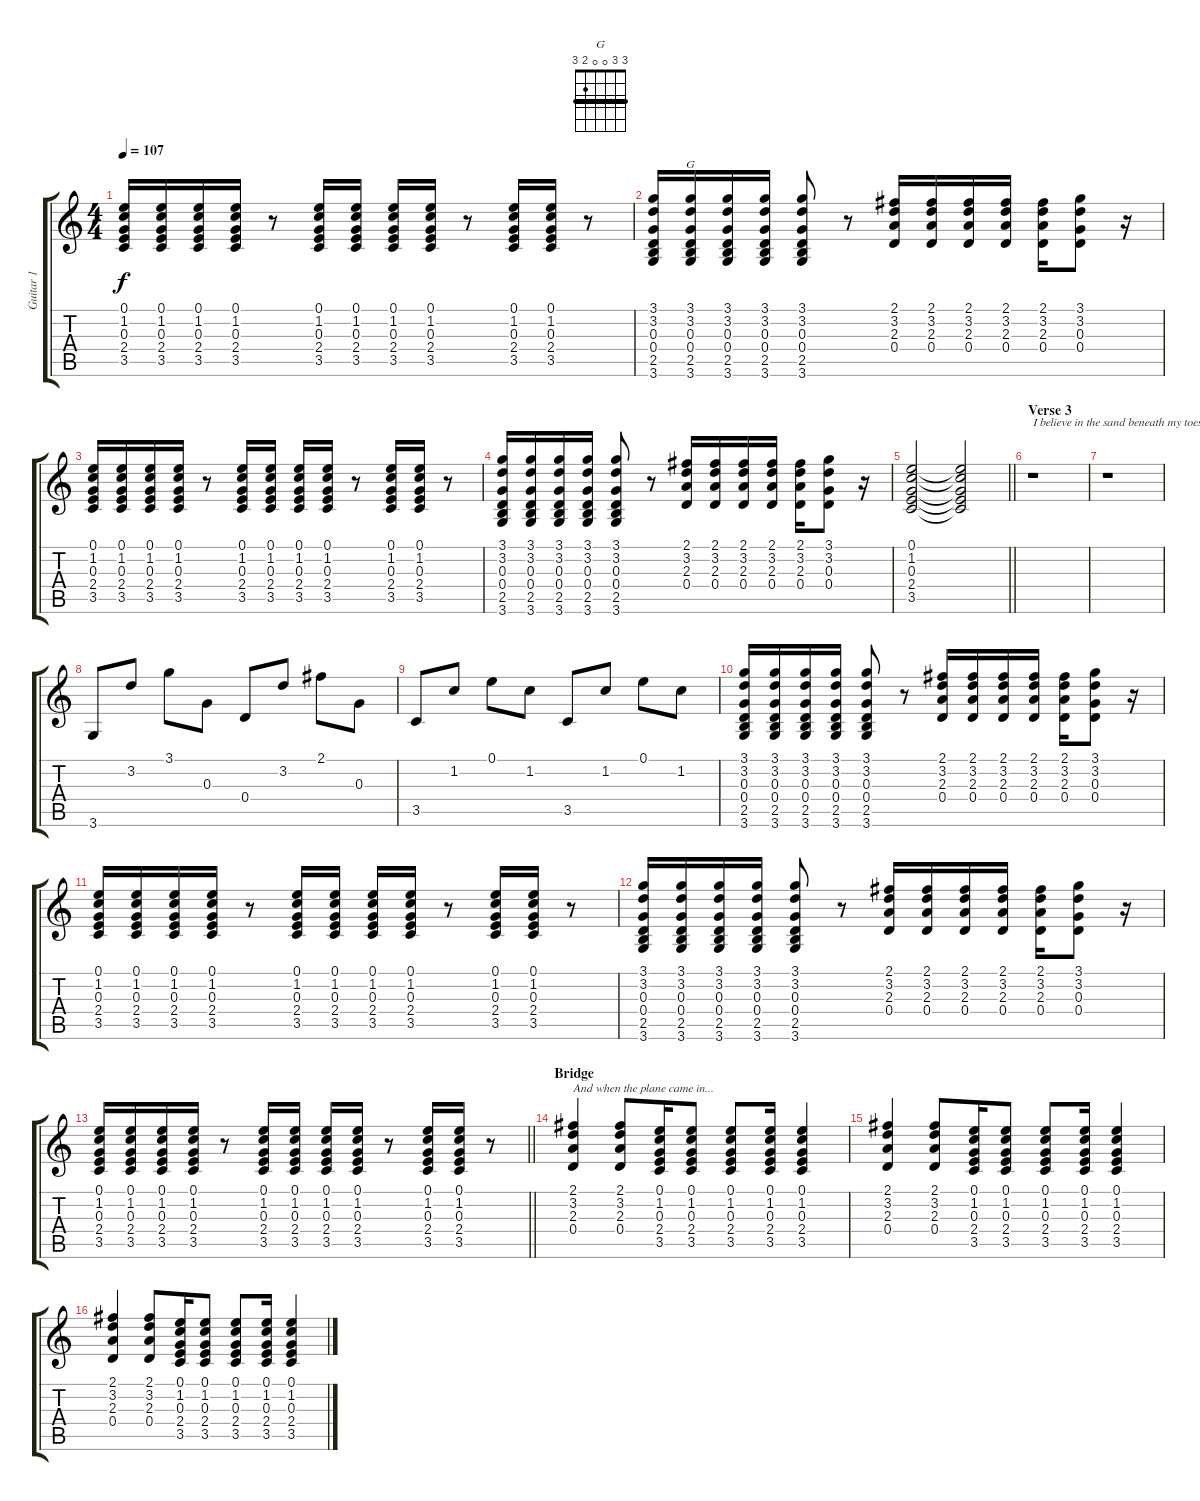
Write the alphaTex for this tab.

\track ("Guitar 1" "Guitar 1") {instrument distortionguitar}
\staff {score tabs}
\tuning (E4 B3 G3 D3 A2 E2) {hide}
\chord ("G" 3 3 0 0 2 3) {barre 3}
\ts (4 4)
\tempo 107
\clef g2
\ks c
(0.1 1.2 0.3 2.4 3.5).16{dy f} (0.1 1.2 0.3 2.4 3.5).16 (0.1 1.2 0.3 2.4 3.5).16 (0.1 1.2 0.3 2.4 3.5).16 r.8 (0.1 1.2 0.3 2.4 3.5).16 (0.1 1.2 0.3 2.4 3.5).16 (0.1 1.2 0.3 2.4 3.5).16 (0.1 1.2 0.3 2.4 3.5).16 r.8 (0.1 1.2 0.3 2.4 3.5).16 (0.1 1.2 0.3 2.4 3.5).16 r.8 |
(3.1 3.2 0.3 0.4 2.5 3.6).16 (3.1 3.2 0.3 0.4 2.5 3.6).16{ch "G"} (3.1 3.2 0.3 0.4 2.5 3.6).16 (3.1 3.2 0.3 0.4 2.5 3.6).16 (3.1 3.2 0.3 0.4 2.5 3.6).8 r.8 (2.1 3.2 2.3 0.4).16 (2.1 3.2 2.3 0.4).16 (2.1 3.2 2.3 0.4).16 (2.1 3.2 2.3 0.4).16 (2.1 3.2 2.3 0.4).16 (3.1 3.2 0.3 0.4).8 r.16 |
(0.1 1.2 0.3 2.4 3.5).16 (0.1 1.2 0.3 2.4 3.5).16 (0.1 1.2 0.3 2.4 3.5).16 (0.1 1.2 0.3 2.4 3.5).16 r.8 (0.1 1.2 0.3 2.4 3.5).16 (0.1 1.2 0.3 2.4 3.5).16 (0.1 1.2 0.3 2.4 3.5).16 (0.1 1.2 0.3 2.4 3.5).16 r.8 (0.1 1.2 0.3 2.4 3.5).16 (0.1 1.2 0.3 2.4 3.5).16 r.8 |
(3.1 3.2 0.3 0.4 2.5 3.6).16 (3.1 3.2 0.3 0.4 2.5 3.6).16 (3.1 3.2 0.3 0.4 2.5 3.6).16 (3.1 3.2 0.3 0.4 2.5 3.6).16 (3.1 3.2 0.3 0.4 2.5 3.6).8 r.8 (2.1 3.2 2.3 0.4).16 (2.1 3.2 2.3 0.4).16 (2.1 3.2 2.3 0.4).16 (2.1 3.2 2.3 0.4).16 (2.1 3.2 2.3 0.4).16 (3.1 3.2 0.3 0.4).8 r.16 |
\barLineRight lightlight
(0.1 1.2 0.3 2.4 3.5).2 (0.1{t} 1.2{t} 0.3{t} 2.4{t} 3.5{t}).2 |
\section ("" "Verse 3")
r.1{txt "I believe in the sand beneath my toes..." volume 7 balance 15 instrument acousticguitarsteel} |
r.1 |
3.6.8 3.2.8 3.1.8 0.3.8 0.4.8 3.2.8 2.1.8 0.3.8 |
3.5.8 1.2.8 0.1.8 1.2.8 3.5.8 1.2.8 0.1.8 1.2.8 |
(3.1 3.2 0.3 0.4 2.5 3.6).16{volume 14 balance 8 instrument distortionguitar} (3.1 3.2 0.3 0.4 2.5 3.6).16 (3.1 3.2 0.3 0.4 2.5 3.6).16 (3.1 3.2 0.3 0.4 2.5 3.6).16 (3.1 3.2 0.3 0.4 2.5 3.6).8 r.8 (2.1 3.2 2.3 0.4).16 (2.1 3.2 2.3 0.4).16 (2.1 3.2 2.3 0.4).16 (2.1 3.2 2.3 0.4).16 (2.1 3.2 2.3 0.4).16 (3.1 3.2 0.3 0.4).8 r.16 |
(0.1 1.2 0.3 2.4 3.5).16 (0.1 1.2 0.3 2.4 3.5).16 (0.1 1.2 0.3 2.4 3.5).16 (0.1 1.2 0.3 2.4 3.5).16 r.8 (0.1 1.2 0.3 2.4 3.5).16 (0.1 1.2 0.3 2.4 3.5).16 (0.1 1.2 0.3 2.4 3.5).16 (0.1 1.2 0.3 2.4 3.5).16 r.8 (0.1 1.2 0.3 2.4 3.5).16 (0.1 1.2 0.3 2.4 3.5).16 r.8 |
(3.1 3.2 0.3 0.4 2.5 3.6).16 (3.1 3.2 0.3 0.4 2.5 3.6).16 (3.1 3.2 0.3 0.4 2.5 3.6).16 (3.1 3.2 0.3 0.4 2.5 3.6).16 (3.1 3.2 0.3 0.4 2.5 3.6).8 r.8 (2.1 3.2 2.3 0.4).16 (2.1 3.2 2.3 0.4).16 (2.1 3.2 2.3 0.4).16 (2.1 3.2 2.3 0.4).16 (2.1 3.2 2.3 0.4).16 (3.1 3.2 0.3 0.4).8 r.16 |
\barLineRight lightlight
(0.1 1.2 0.3 2.4 3.5).16 (0.1 1.2 0.3 2.4 3.5).16 (0.1 1.2 0.3 2.4 3.5).16 (0.1 1.2 0.3 2.4 3.5).16 r.8 (0.1 1.2 0.3 2.4 3.5).16 (0.1 1.2 0.3 2.4 3.5).16 (0.1 1.2 0.3 2.4 3.5).16 (0.1 1.2 0.3 2.4 3.5).16 r.8 (0.1 1.2 0.3 2.4 3.5).16 (0.1 1.2 0.3 2.4 3.5).16 r.8 |
\section ("" "Bridge")
(2.1 3.2 2.3 0.4).4{txt "And when the plane came in..."} (2.1 3.2 2.3 0.4).8 (0.1 1.2 0.3 2.4 3.5).16 (0.1 1.2 0.3 2.4 3.5).8 (0.1 1.2 0.3 2.4 3.5).8 (0.1 1.2 0.3 2.4 3.5).16 (0.1 1.2 0.3 2.4 3.5).4 |
(2.1 3.2 2.3 0.4).4 (2.1 3.2 2.3 0.4).8 (0.1 1.2 0.3 2.4 3.5).16 (0.1 1.2 0.3 2.4 3.5).8 (0.1 1.2 0.3 2.4 3.5).8 (0.1 1.2 0.3 2.4 3.5).16 (0.1 1.2 0.3 2.4 3.5).4 |
(2.1 3.2 2.3 0.4).4 (2.1 3.2 2.3 0.4).8 (0.1 1.2 0.3 2.4 3.5).16 (0.1 1.2 0.3 2.4 3.5).8 (0.1 1.2 0.3 2.4 3.5).8 (0.1 1.2 0.3 2.4 3.5).16 (0.1 1.2 0.3 2.4 3.5).4
